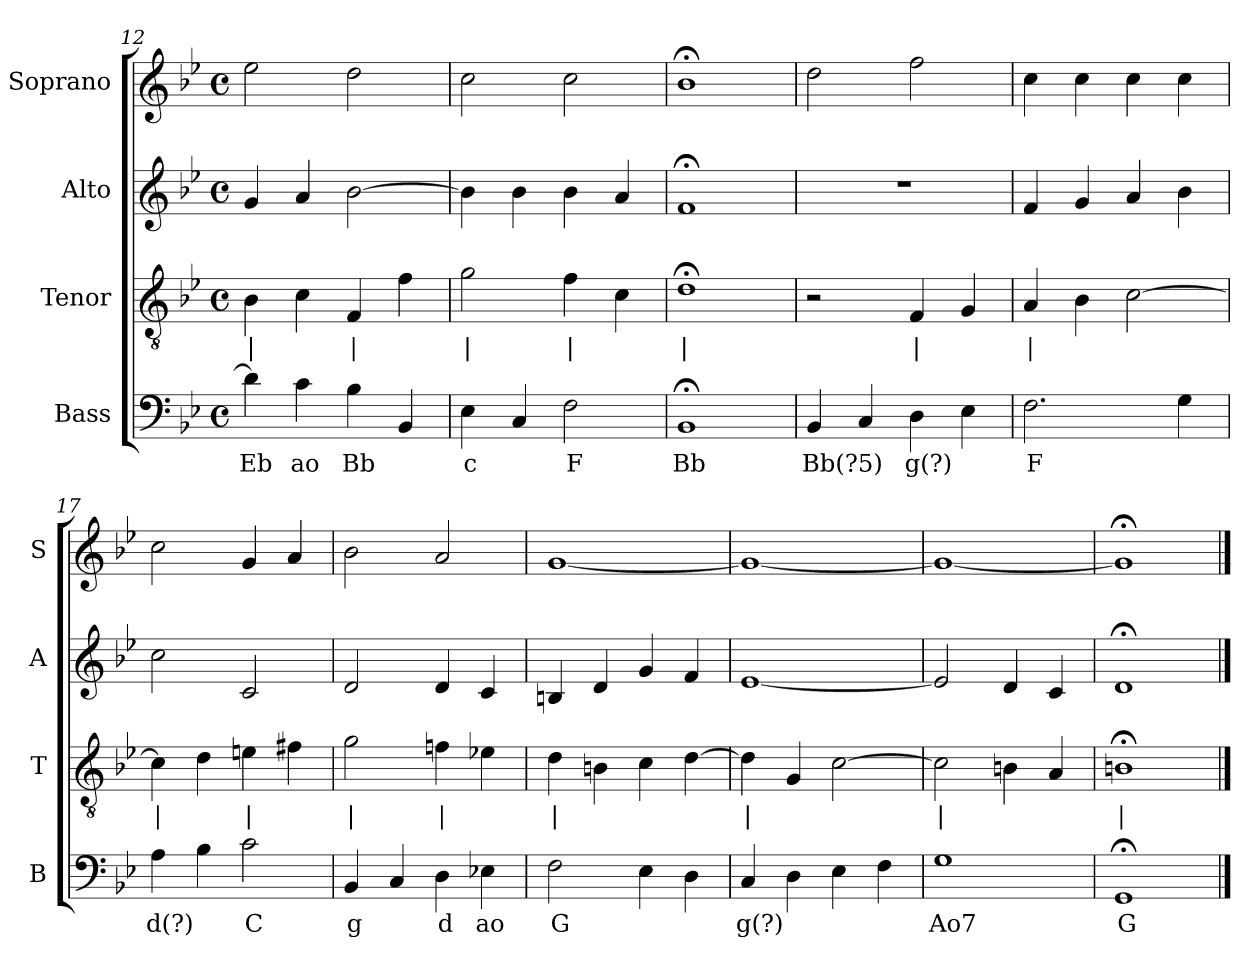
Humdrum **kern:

**kern	**text	**kern	**text	**kern	**kern
*part4	*part4	*part3	*part3	*part2	*part1
*staff4	*staff4	*staff3	*staff3	*staff2	*staff1
*I"Bass	*	*I"Tenor	*	*I"Alto	*I"Soprano
*I'B	*	*I'T	*	*I'A	*I'S
*clefF4	*	*clefGv2	*	*clefG2	*clefG2
*k[b-e-]	*	*k[b-e-]	*	*k[b-e-]	*k[b-e-]
*g:	*	*g:	*	*g:	*g:
*M4/4	*	*M4/4	*	*M4/4	*M4/4
*met(c)	*	*met(c)	*	*met(c)	*met(c)
=12	=12	=12	=12	=12	=12
4d]	Eb	4B-	|	4g	2ee-
4c	ao	4c	.	4a	.
4B-	Bb	4F	|	[2b-	2dd
4BB-	.	4f	.	.	.
=13	=13	=13	=13	=13	=13
4E-	c	2g	|	4b-]	2cc
4C	.	.	.	4b-	.
2F	F	4f	|	4b-	2cc
.	.	4c	.	4a	.
=14	=14	=14	=14	=14	=14
1BB-;<	Bb	1d;<	|	1f;<	1b-;<
=15	=15	=15	=15	=15	=15
4BB-	Bb(?5)	2r	.	1r	2dd
4C	.	.	.	.	.
4D	g(?)	4F	|	.	2ff
4E-	.	4G	.	.	.
=16	=16	=16	=16	=16	=16
2.F	F	4A	|	4f	4cc
.	.	4B-	.	4g	4cc
.	.	[2c	.	4a	4cc
4G	.	.	.	4b-	4cc
=17	=17	=17	=17	=17	=17
4A	d(?)	4c]	|	2cc	2cc
4B-	.	4d	.	.	.
2c	C	4en	|	2c	4g
.	.	4f#X	.	.	4a
=18	=18	=18	=18	=18	=18
4BB-	g	2g	|	2d	2b-
4C	.	.	.	.	.
4D	d	4fn	|	4d	2a
4E-X	ao	4e-X	.	4c	.
=19	=19	=19	=19	=19	=19
2F	G	4d	|	4Bn	[1g
.	.	4Bn	.	4d	.
4E-	.	4c	.	4g	.
4D	.	[4d	.	4f	.
=20	=20	=20	=20	=20	=20
4C	g(?)	4d]	|	[1e-	1g_
4D	.	4G	.	.	.
4E-	.	[2c	.	.	.
4F	.	.	.	.	.
=21	=21	=21	=21	=21	=21
1G	Ao7	2c]	|	2e-]	1g_
.	.	4Bn	.	4d	.
.	.	4A	.	4c	.
=22	=22	=22	=22	=22	=22
1GG;<	G	1Bn;<	|	1d;<	1g;<]
==	==	==	==	==	==
*-	*-	*-	*-	*-	*-
